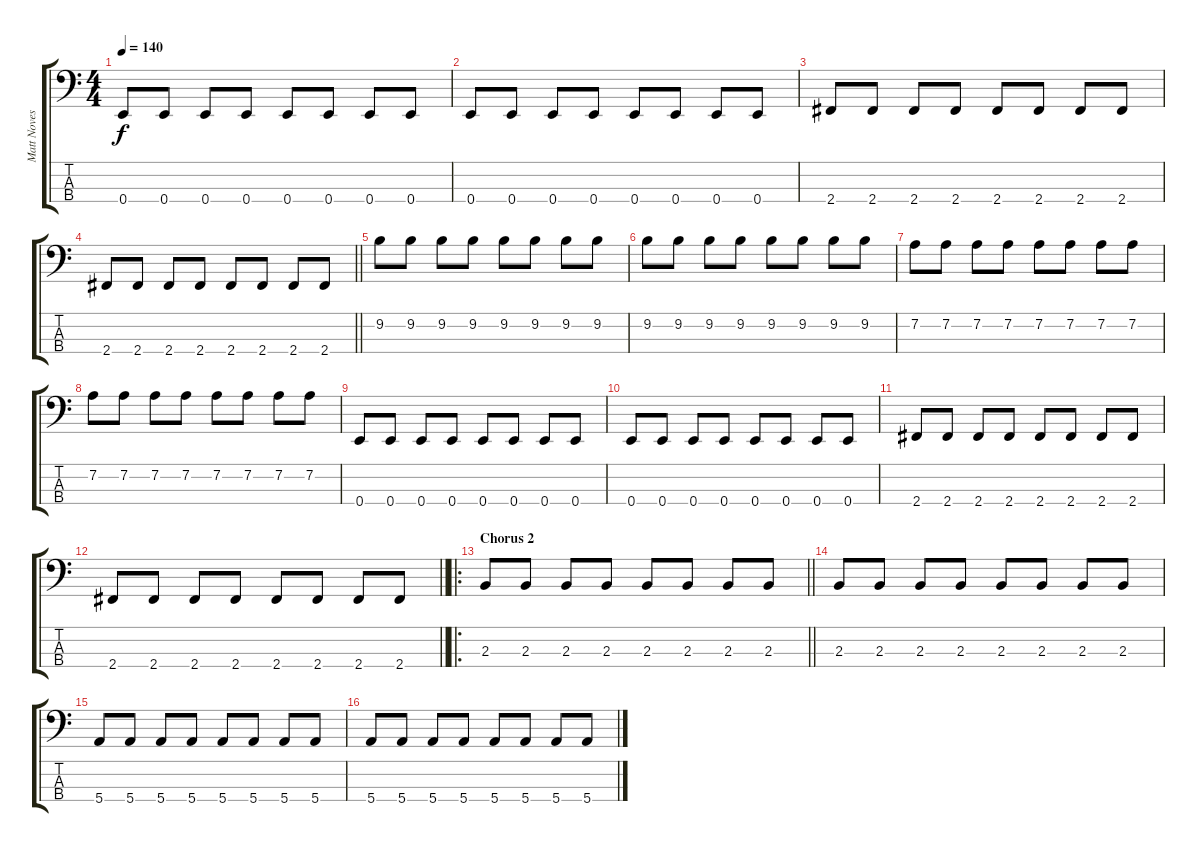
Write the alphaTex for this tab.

\track ("Matt Noveskey" "Matt Noves") {instrument electricbasspick}
\staff {score tabs}
\tuning (G2 D2 A1 E1) {hide}
\ts (4 4)
\tempo 140
\clef f4
\ks c
0.4.8{dy f} 0.4.8 0.4.8 0.4.8 0.4.8 0.4.8 0.4.8 0.4.8 |
0.4.8 0.4.8 0.4.8 0.4.8 0.4.8 0.4.8 0.4.8 0.4.8 |
2.4.8 2.4.8 2.4.8 2.4.8 2.4.8 2.4.8 2.4.8 2.4.8 |
\barLineRight lightlight
2.4.8 2.4.8 2.4.8 2.4.8 2.4.8 2.4.8 2.4.8 2.4.8 |
9.2.8 9.2.8 9.2.8 9.2.8 9.2.8 9.2.8 9.2.8 9.2.8 |
9.2.8 9.2.8 9.2.8 9.2.8 9.2.8 9.2.8 9.2.8 9.2.8 |
7.2.8 7.2.8 7.2.8 7.2.8 7.2.8 7.2.8 7.2.8 7.2.8 |
7.2.8 7.2.8 7.2.8 7.2.8 7.2.8 7.2.8 7.2.8 7.2.8 |
0.4.8 0.4.8 0.4.8 0.4.8 0.4.8 0.4.8 0.4.8 0.4.8 |
0.4.8 0.4.8 0.4.8 0.4.8 0.4.8 0.4.8 0.4.8 0.4.8 |
2.4.8 2.4.8 2.4.8 2.4.8 2.4.8 2.4.8 2.4.8 2.4.8 |
\barLineRight lightlight
2.4.8 2.4.8 2.4.8 2.4.8 2.4.8 2.4.8 2.4.8 2.4.8 |
\ro
\section ("" "Chorus 2")
\barLineRight lightlight
2.3.8 2.3.8 2.3.8 2.3.8 2.3.8 2.3.8 2.3.8 2.3.8 |
2.3.8 2.3.8 2.3.8 2.3.8 2.3.8 2.3.8 2.3.8 2.3.8 |
5.4.8 5.4.8 5.4.8 5.4.8 5.4.8 5.4.8 5.4.8 5.4.8 |
5.4.8 5.4.8 5.4.8 5.4.8 5.4.8 5.4.8 5.4.8 5.4.8
